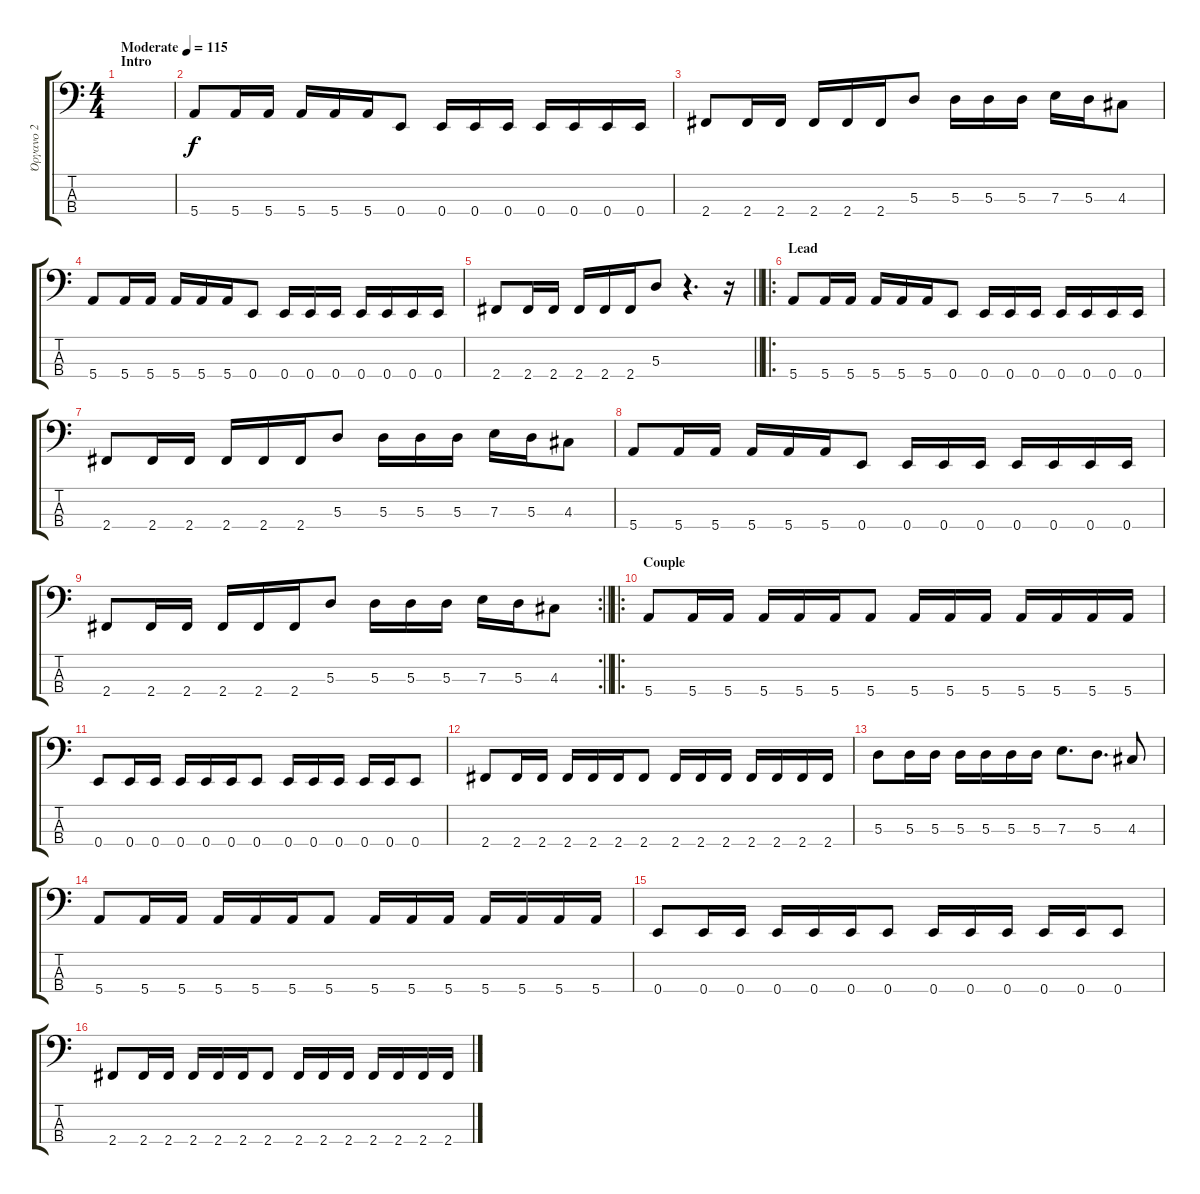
\track ("Όργανο 2" "Όργανο 2") {instrument slapbass2}
\staff {score tabs}
\tuning (G2 D2 A1 E1) {hide}
\ts (4 4)
\section ("" "Intro")
\tempo (115 "Moderate")
\clef f4
\ks c
|
5.4.8 5.4.16 5.4.16 5.4.16 5.4.16 5.4.16 0.4.8 0.4.16 0.4.16 0.4.16 0.4.16 0.4.16 0.4.16 0.4.16 |
2.4.8 2.4.16 2.4.16 2.4.16 2.4.16 2.4.16 5.3.8 5.3.16 5.3.16 5.3.16 7.3.16 5.3.16 4.3.8 |
5.4.8 5.4.16 5.4.16 5.4.16 5.4.16 5.4.16 0.4.8 0.4.16 0.4.16 0.4.16 0.4.16 0.4.16 0.4.16 0.4.16 |
\barLineRight lightlight
2.4.8 2.4.16 2.4.16 2.4.16 2.4.16 2.4.16 5.3.8 r.4{d} r.16 |
\ro
\section ("" "Lead")
5.4.8 5.4.16 5.4.16 5.4.16 5.4.16 5.4.16 0.4.8 0.4.16 0.4.16 0.4.16 0.4.16 0.4.16 0.4.16 0.4.16 |
2.4.8 2.4.16 2.4.16 2.4.16 2.4.16 2.4.16 5.3.8 5.3.16 5.3.16 5.3.16 7.3.16 5.3.16 4.3.8 |
5.4.8 5.4.16 5.4.16 5.4.16 5.4.16 5.4.16 0.4.8 0.4.16 0.4.16 0.4.16 0.4.16 0.4.16 0.4.16 0.4.16 |
\rc 2
\barLineRight lightlight
2.4.8 2.4.16 2.4.16 2.4.16 2.4.16 2.4.16 5.3.8 5.3.16 5.3.16 5.3.16 7.3.16 5.3.16 4.3.8 |
\ro
\section ("" "Couple")
5.4.8 5.4.16 5.4.16 5.4.16 5.4.16 5.4.16 5.4.8 5.4.16 5.4.16 5.4.16 5.4.16 5.4.16 5.4.16 5.4.16 |
0.4.8 0.4.16 0.4.16 0.4.16 0.4.16 0.4.16 0.4.8 0.4.16 0.4.16 0.4.16 0.4.16 0.4.16 0.4.8 |
2.4.8 2.4.16 2.4.16 2.4.16 2.4.16 2.4.16 2.4.8 2.4.16 2.4.16 2.4.16 2.4.16 2.4.16 2.4.16 2.4.16 |
5.3.8 5.3.16 5.3.16 5.3.16 5.3.16 5.3.16 5.3.16 7.3.8{d} 5.3.8{d} 4.3.8 |
5.4.8 5.4.16 5.4.16 5.4.16 5.4.16 5.4.16 5.4.8 5.4.16 5.4.16 5.4.16 5.4.16 5.4.16 5.4.16 5.4.16 |
0.4.8 0.4.16 0.4.16 0.4.16 0.4.16 0.4.16 0.4.8 0.4.16 0.4.16 0.4.16 0.4.16 0.4.16 0.4.8 |
2.4.8 2.4.16 2.4.16 2.4.16 2.4.16 2.4.16 2.4.8 2.4.16 2.4.16 2.4.16 2.4.16 2.4.16 2.4.16 2.4.16
